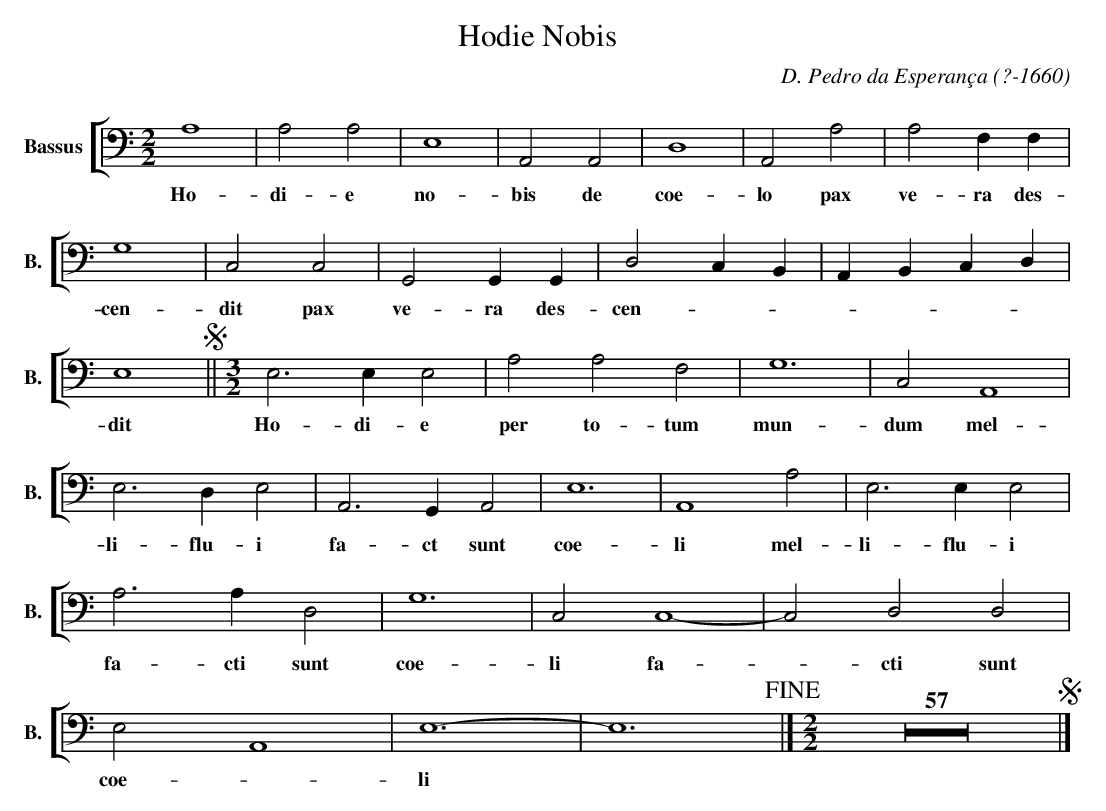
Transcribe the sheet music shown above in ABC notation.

X:1
T:Hodie Nobis
C:D. Pedro da Esperan\,ca (?-1660)
M:2/2
L:1/2
K:C
V: 8 clef=bass name="Bassus" sname="B."
%%staves [ 8 ]
   A,2|A,A,| E,2|A,,A,,|D,2|A,,A,|A, F,/ F,/ | G,2|C,C,|G,, G,,/ G,,/ | D, C,/B,,/| A,,/B,,/C,/D,/ | E,2 !segno!||\
w: Ho-di-e no-bis  de coe-lo pax ve-ra des-cen-dit pax ve-ra des-cen-------dit
   [M:3/2] E,>E,E, | A,A,F, | G,3 | C,A,,2| E,>D,E, | A,,>G,,A,,| E,3 | A,,2A,|E,>E,E,|A,>A,D,|G,3|C,C,2-|C,D,D,|E,A,,2|E,3-|E,3 !fine!|] \
w: Ho-di-e per to-tum mun-dum mel-li-flu-i fa-ct sunt coe-li mel-li-flu-i fa-cti sunt coe-li fa--cti sunt coe--li
   [M:2/2] Z57 !segno!|] \
